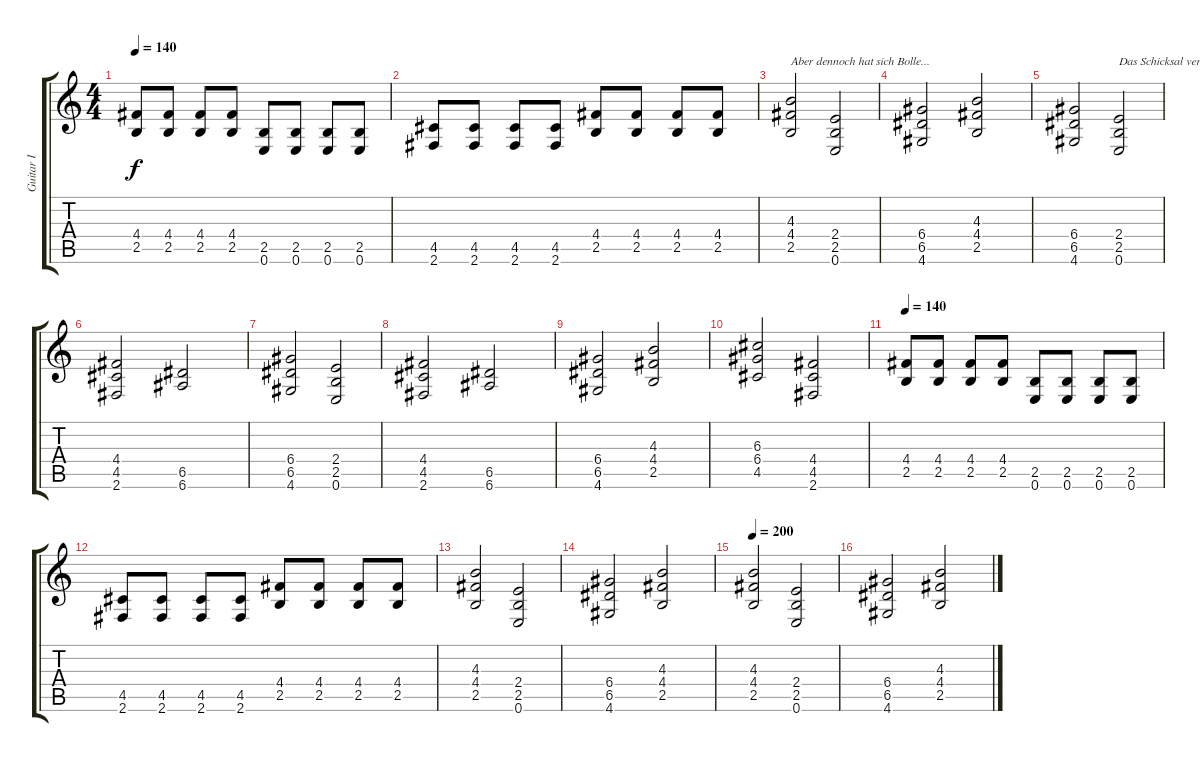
\track ("Guitar I" "Guitar I") {instrument distortionguitar}
\staff {score tabs}
\tuning (E4 B3 G3 D3 A2 E2) {hide}
\ts (4 4)
\tempo 140
\clef g2
\ks c
(4.4 2.5).8{dy f} (4.4 2.5).8 (4.4 2.5).8 (4.4 2.5).8 (2.5 0.6).8 (2.5 0.6).8 (2.5 0.6).8 (2.5 0.6).8 |
(4.5 2.6).8 (4.5 2.6).8 (4.5 2.6).8 (4.5 2.6).8 (4.4 2.5).8 (4.4 2.5).8 (4.4 2.5).8 (4.4 2.5).8 |
(4.3 4.4 2.5).2{txt "Aber dennoch hat sich Bolle..."} (2.4 2.5 0.6).2 |
(6.4 6.5 4.6).2 (4.3 4.4 2.5).2 |
(6.4 6.5 4.6).2 (2.4 2.5 0.6).2{txt "Das Schicksal versucht jeden Tag..."} |
(4.4 4.5 2.6).2 (6.5 6.6).2 |
(6.4 6.5 4.6).2 (2.4 2.5 0.6).2 |
(4.4 4.5 2.6).2 (6.5 6.6).2 |
(6.4 6.5 4.6).2 (4.3 4.4 2.5).2 |
(6.3 6.4 4.5).2 (4.4 4.5 2.6).2 |
\tempo 140
(4.4 2.5).8 (4.4 2.5).8 (4.4 2.5).8 (4.4 2.5).8 (2.5 0.6).8 (2.5 0.6).8 (2.5 0.6).8 (2.5 0.6).8 |
(4.5 2.6).8 (4.5 2.6).8 (4.5 2.6).8 (4.5 2.6).8 (4.4 2.5).8 (4.4 2.5).8 (4.4 2.5).8 (4.4 2.5).8 |
(4.3 4.4 2.5).2 (2.4 2.5 0.6).2 |
(6.4 6.5 4.6).2 (4.3 4.4 2.5).2 |
\tempo 200
(4.3 4.4 2.5).2 (2.4 2.5 0.6).2 |
(6.4 6.5 4.6).2 (4.3 4.4 2.5).2
